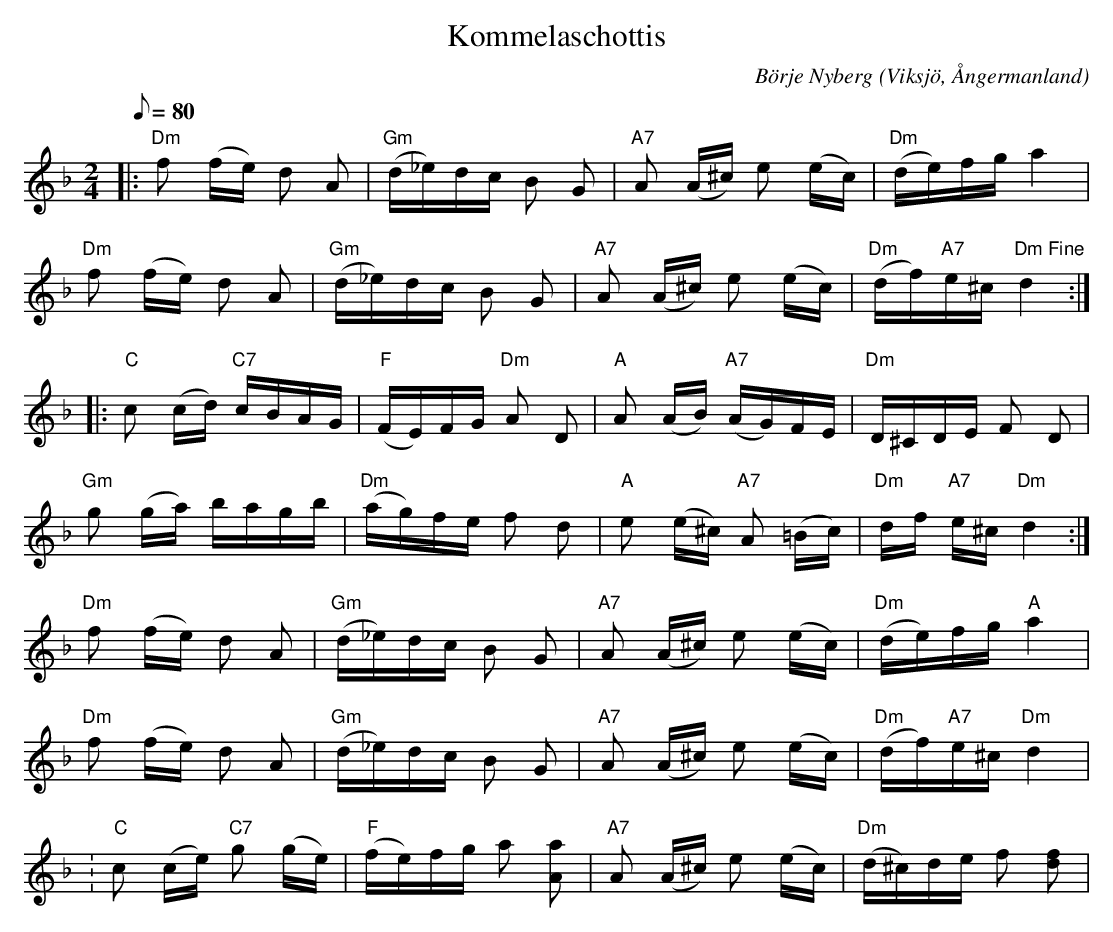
X:1
T:Kommelaschottis
C:Börje Nyberg
O:Viksjö, Ångermanland
M:2/4
L:1/8
Q:80
K:Dm
|: "Dm"f (f/2e/2) d A | "Gm"(d/2_e/2)d/2c/2 B G | "A7"A (A/2^c/2) e (e/2c/2) |"Dm"(d/2e/2)f/2g/2 a2 |
"Dm"f (f/2e/2) d A | "Gm" (d/2_e/2)d/2c/2 B G | "A7"A (A/2^c/2) e (e/2c/2) | "Dm"(d/2f/2)"A7"e/2^c/2 "Dm Fine"d2::
"C"c (c/2d/2) "C7"c/2B/2A/2G/2 | "F"(F/2E/2)F/2G/2 "Dm"A D | "A"A (A/2B/2) "A7"(A/2G/2)F/2E/2 | "Dm"D/2^C/2D/2E/2 F D |
"Gm"g (g/2a/2) b/2a/2g/2b/2 | "Dm"(a/2g/2)f/2e/2 f d | "A"e (e/2^c/2) "A7"A (=B/2c/2) | "Dm"d/2f/2 "A7"e/2^c/2 "Dm"d2:|
"Dm"f (f/2e/2) d A | "Gm"(d/2_e/2)d/2c/2 B G | "A7"A (A/2^c/2) e (e/2c/2) | "Dm"(d/2e/2)f/2g/2 "A"a2 |
"Dm"f (f/2e/2) d A | "Gm"(d/2_e/2)d/2c/2 B G | "A7"A (A/2^c/2) e (e/2c/2) | "Dm"(d/2f/2)"A7"e/2^c/2 "Dm"d2 |
: "C"c (c/2e/2) "C7"g (g/2e/2) |"F"(f/2e/2)f/2g/2 a [aA] | "A7"A (A/2^c/2) e (e/2c/2) |"Dm"(d/2^c/2)d/2e/2 f [fd] |
